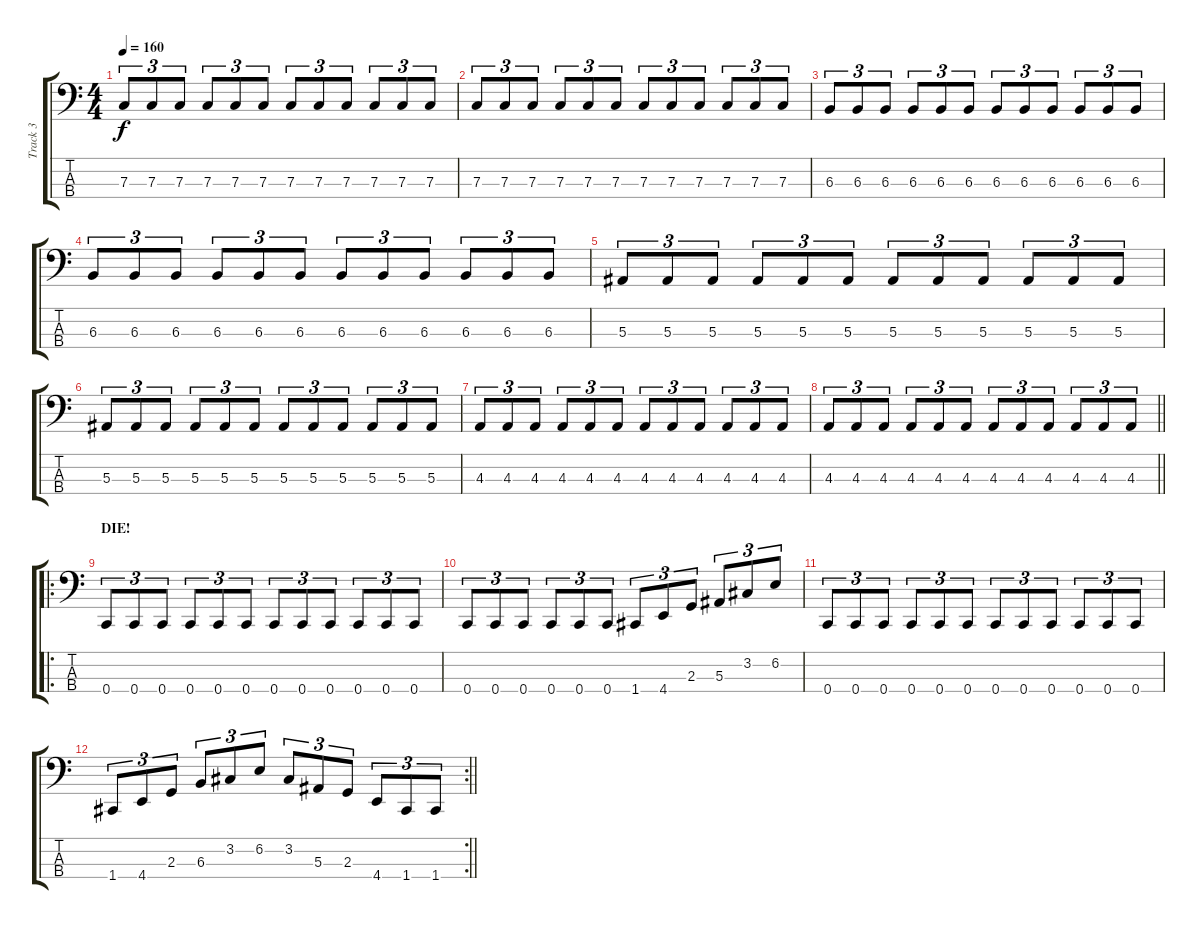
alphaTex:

\track ("Track 3" "Track 3") {instrument electricbassfinger}
\staff {score tabs}
\tuning (Eb2 Bb1 F1 C1) {hide}
\ts (4 4)
\tempo 160
\clef f4
\ks c
7.3.8{tu (3 2) dy f} 7.3.8{tu (3 2)} 7.3.8{tu (3 2)} 7.3.8{tu (3 2)} 7.3.8{tu (3 2)} 7.3.8{tu (3 2)} 7.3.8{tu (3 2)} 7.3.8{tu (3 2)} 7.3.8{tu (3 2)} 7.3.8{tu (3 2)} 7.3.8{tu (3 2)} 7.3.8{tu (3 2)} |
7.3.8{tu (3 2)} 7.3.8{tu (3 2)} 7.3.8{tu (3 2)} 7.3.8{tu (3 2)} 7.3.8{tu (3 2)} 7.3.8{tu (3 2)} 7.3.8{tu (3 2)} 7.3.8{tu (3 2)} 7.3.8{tu (3 2)} 7.3.8{tu (3 2)} 7.3.8{tu (3 2)} 7.3.8{tu (3 2)} |
6.3.8{tu (3 2)} 6.3.8{tu (3 2)} 6.3.8{tu (3 2)} 6.3.8{tu (3 2)} 6.3.8{tu (3 2)} 6.3.8{tu (3 2)} 6.3.8{tu (3 2)} 6.3.8{tu (3 2)} 6.3.8{tu (3 2)} 6.3.8{tu (3 2)} 6.3.8{tu (3 2)} 6.3.8{tu (3 2)} |
6.3.8{tu (3 2)} 6.3.8{tu (3 2)} 6.3.8{tu (3 2)} 6.3.8{tu (3 2)} 6.3.8{tu (3 2)} 6.3.8{tu (3 2)} 6.3.8{tu (3 2)} 6.3.8{tu (3 2)} 6.3.8{tu (3 2)} 6.3.8{tu (3 2)} 6.3.8{tu (3 2)} 6.3.8{tu (3 2)} |
5.3.8{tu (3 2)} 5.3.8{tu (3 2)} 5.3.8{tu (3 2)} 5.3.8{tu (3 2)} 5.3.8{tu (3 2)} 5.3.8{tu (3 2)} 5.3.8{tu (3 2)} 5.3.8{tu (3 2)} 5.3.8{tu (3 2)} 5.3.8{tu (3 2)} 5.3.8{tu (3 2)} 5.3.8{tu (3 2)} |
5.3.8{tu (3 2)} 5.3.8{tu (3 2)} 5.3.8{tu (3 2)} 5.3.8{tu (3 2)} 5.3.8{tu (3 2)} 5.3.8{tu (3 2)} 5.3.8{tu (3 2)} 5.3.8{tu (3 2)} 5.3.8{tu (3 2)} 5.3.8{tu (3 2)} 5.3.8{tu (3 2)} 5.3.8{tu (3 2)} |
4.3.8{tu (3 2)} 4.3.8{tu (3 2)} 4.3.8{tu (3 2)} 4.3.8{tu (3 2)} 4.3.8{tu (3 2)} 4.3.8{tu (3 2)} 4.3.8{tu (3 2)} 4.3.8{tu (3 2)} 4.3.8{tu (3 2)} 4.3.8{tu (3 2)} 4.3.8{tu (3 2)} 4.3.8{tu (3 2)} |
\barLineRight lightlight
4.3.8{tu (3 2)} 4.3.8{tu (3 2)} 4.3.8{tu (3 2)} 4.3.8{tu (3 2)} 4.3.8{tu (3 2)} 4.3.8{tu (3 2)} 4.3.8{tu (3 2)} 4.3.8{tu (3 2)} 4.3.8{tu (3 2)} 4.3.8{tu (3 2)} 4.3.8{tu (3 2)} 4.3.8{tu (3 2)} |
\ro
\section ("" "DIE!")
0.4.8{tu (3 2)} 0.4.8{tu (3 2)} 0.4.8{tu (3 2)} 0.4.8{tu (3 2)} 0.4.8{tu (3 2)} 0.4.8{tu (3 2)} 0.4.8{tu (3 2)} 0.4.8{tu (3 2)} 0.4.8{tu (3 2)} 0.4.8{tu (3 2)} 0.4.8{tu (3 2)} 0.4.8{tu (3 2)} |
0.4.8{tu (3 2)} 0.4.8{tu (3 2)} 0.4.8{tu (3 2)} 0.4.8{tu (3 2)} 0.4.8{tu (3 2)} 0.4.8{tu (3 2)} 1.4.8{tu (3 2)} 4.4.8{tu (3 2)} 2.3.8{tu (3 2)} 5.3.8{tu (3 2)} 3.2.8{tu (3 2)} 6.2.8{tu (3 2)} |
0.4.8{tu (3 2)} 0.4.8{tu (3 2)} 0.4.8{tu (3 2)} 0.4.8{tu (3 2)} 0.4.8{tu (3 2)} 0.4.8{tu (3 2)} 0.4.8{tu (3 2)} 0.4.8{tu (3 2)} 0.4.8{tu (3 2)} 0.4.8{tu (3 2)} 0.4.8{tu (3 2)} 0.4.8{tu (3 2)} |
\rc 2
\barLineRight lightlight
1.4.8{tu (3 2)} 4.4.8{tu (3 2)} 2.3.8{tu (3 2)} 6.3.8{tu (3 2)} 3.2.8{tu (3 2)} 6.2.8{tu (3 2)} 3.2.8{tu (3 2)} 5.3.8{tu (3 2)} 2.3.8{tu (3 2)} 4.4.8{tu (3 2)} 1.4.8{tu (3 2)} 1.4.8{tu (3 2)}
